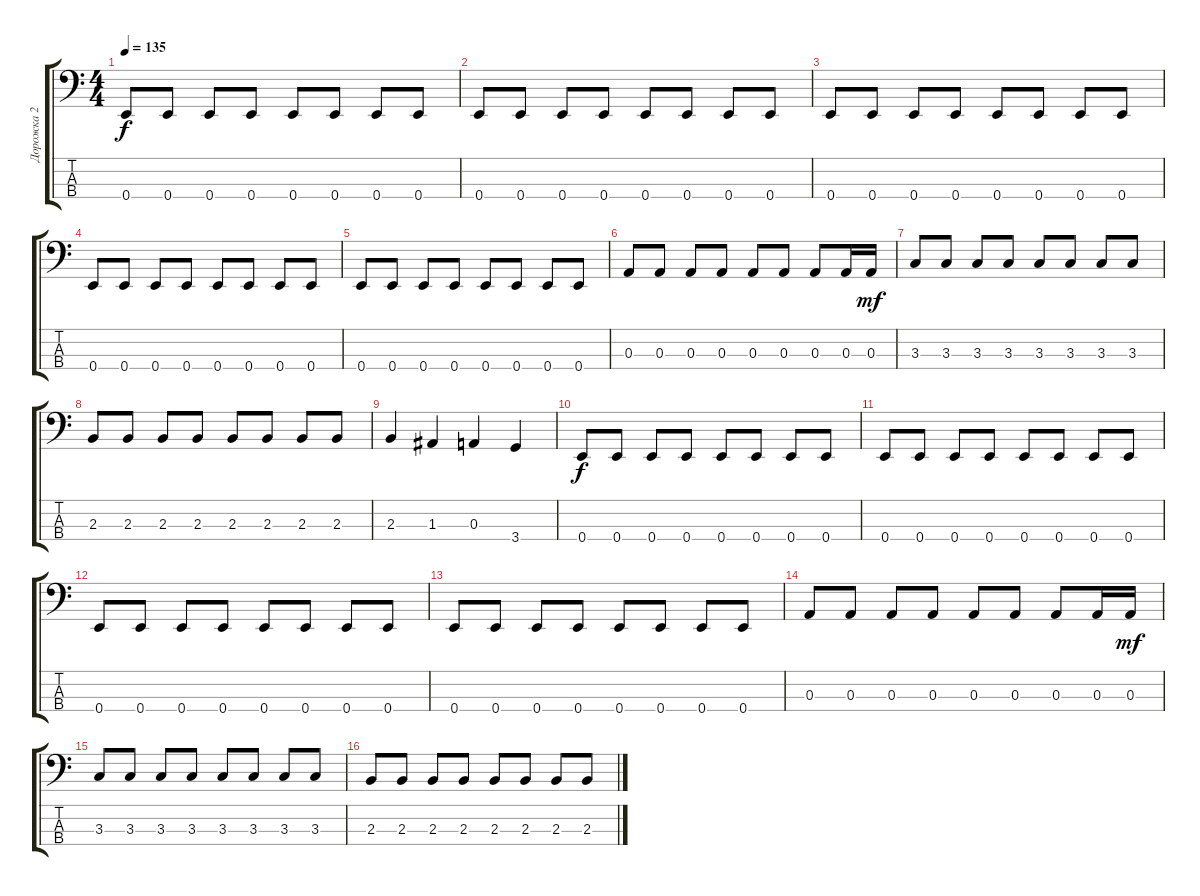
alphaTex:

\track ("Дорожка 2" "Дорожка 2") {instrument electricbasspick}
\staff {score tabs}
\tuning (G2 D2 A1 E1) {hide}
\ts (4 4)
\tempo 135
\clef f4
\ks c
0.4.8{dy f} 0.4.8 0.4.8 0.4.8 0.4.8 0.4.8 0.4.8 0.4.8 |
0.4.8 0.4.8 0.4.8 0.4.8 0.4.8 0.4.8 0.4.8 0.4.8 |
0.4.8 0.4.8 0.4.8 0.4.8 0.4.8 0.4.8 0.4.8 0.4.8 |
0.4.8 0.4.8 0.4.8 0.4.8 0.4.8 0.4.8 0.4.8 0.4.8 |
0.4.8 0.4.8 0.4.8 0.4.8 0.4.8 0.4.8 0.4.8 0.4.8 |
0.3.8 0.3.8 0.3.8 0.3.8 0.3.8 0.3.8 0.3.8 0.3.16 0.3.16{dy mf} |
3.3.8 3.3.8 3.3.8 3.3.8 3.3.8 3.3.8 3.3.8 3.3.8 |
2.3.8 2.3.8 2.3.8 2.3.8 2.3.8 2.3.8 2.3.8 2.3.8 |
2.3.4 1.3.4 0.3.4 3.4.4 |
0.4.8{dy f} 0.4.8 0.4.8 0.4.8 0.4.8 0.4.8 0.4.8 0.4.8 |
0.4.8 0.4.8 0.4.8 0.4.8 0.4.8 0.4.8 0.4.8 0.4.8 |
0.4.8 0.4.8 0.4.8 0.4.8 0.4.8 0.4.8 0.4.8 0.4.8 |
0.4.8 0.4.8 0.4.8 0.4.8 0.4.8 0.4.8 0.4.8 0.4.8 |
0.3.8 0.3.8 0.3.8 0.3.8 0.3.8 0.3.8 0.3.8 0.3.16 0.3.16{dy mf} |
3.3.8 3.3.8 3.3.8 3.3.8 3.3.8 3.3.8 3.3.8 3.3.8 |
2.3.8 2.3.8 2.3.8 2.3.8 2.3.8 2.3.8 2.3.8 2.3.8
